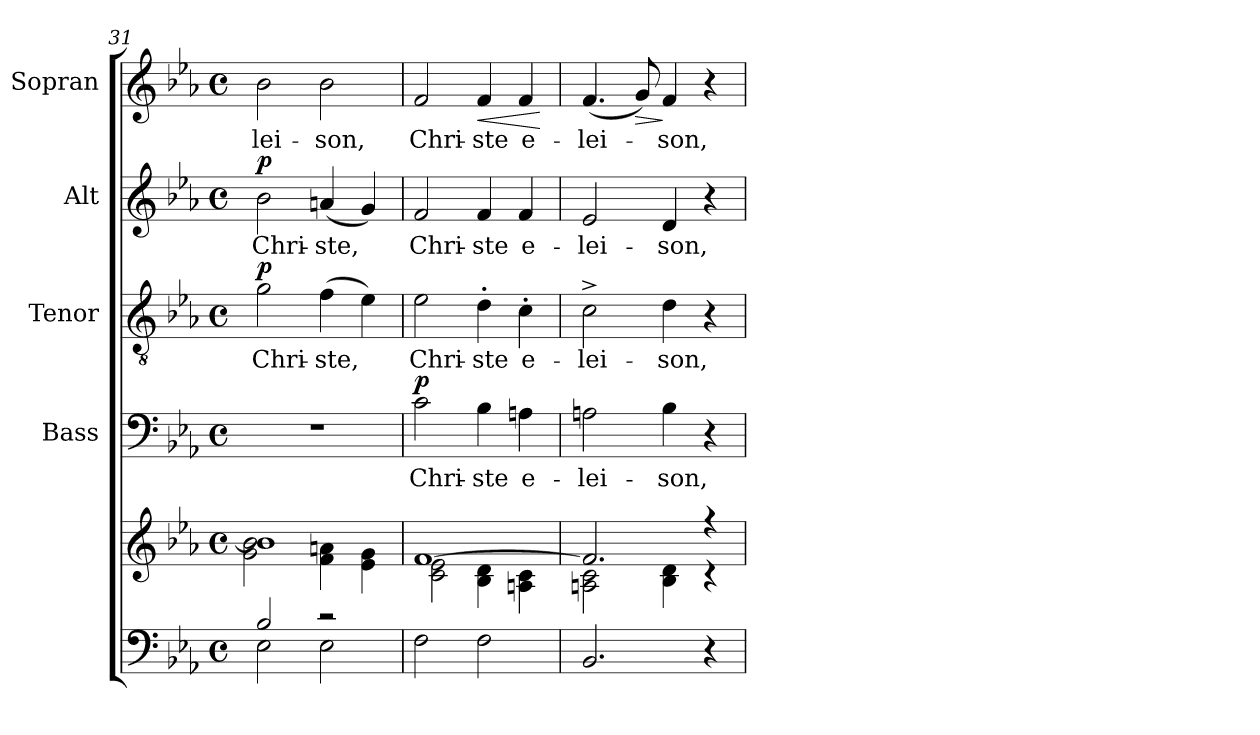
**kern	**kern	**kern	**text	**dynam	**kern	**text	**dynam	**kern	**text	**dynam	**kern	**text	**dynam
*part5	*part5	*part4	*part4	*part4	*part3	*part3	*part3	*part2	*part2	*part2	*part1	*part1	*part1
*staff6	*staff5	*staff4	*staff4	*staff4	*staff3	*staff3	*staff3	*staff2	*staff2	*staff2	*staff1	*staff1	*staff1
*	*	*I"Bass	*	*	*I"Tenor	*	*	*I"Alt	*	*	*I"Sopran	*	*
*	*	*I'B.	*	*	*I'T.	*	*	*I'A.	*	*	*I'S.	*	*
!!LO:LB:g=z
*clefF4	*clefG2	*clefF4	*	*	*clefGv2	*	*	*clefG2	*	*	*clefG2	*	*
*k[b-e-a-]	*k[b-e-a-]	*k[b-e-a-]	*	*	*k[b-e-a-]	*	*	*k[b-e-a-]	*	*	*k[b-e-a-]	*	*
*E-:	*E-:	*E-:	*	*	*E-:	*	*	*E-:	*	*	*E-:	*	*
*M4/4	*M4/4	*M4/4	*	*	*M4/4	*	*	*M4/4	*	*	*M4/4	*	*
*met(c)	*met(c)	*met(c)	*	*	*met(c)	*	*	*met(c)	*	*	*met(c)	*	*
=31	=31	=31	=31	=31	=31	=31	=31	=31	=31	=31	=31	=31	=31
*^	*^	*	*	*	*	*	*	*	*	*	*	*	*
!	!	!	!	!	!	!	!	!LO:LY:b	!LO:DY:a	!	!LO:LY:b	!LO:DY:a	!	!LO:LY:b	!
2B-/	2E-\	1b-]	2g\ 2b-\	1r	.	.	2g\	Chri-	p	2b-\	Chri-	p	2b-\	-lei-	.
!	!	!	!	!	!	!	!	!LO:LY:b	!	!	!LO:LY:b	!	!	!LO:LY:b	!
2rc	2E-\	.	4f\ 4an\	.	.	.	(>4f\	-ste,	.	(<4an/	-ste,	.	2b-\	-son,	.
.	.	.	4e-\ 4g\	.	.	.	4e-\)	.	.	4g/)	.	.	.	.	.
*v	*v	*	*	*	*	*	*	*	*	*	*	*	*	*	*
=32	=32	=32	=32	=32	=32	=32	=32	=32	=32	=32	=32	=32	=32	=32
!	!	!	!	!LO:LY:b	!LO:DY:a	!	!LO:LY:b	!	!	!LO:LY:b	!	!	!LO:LY:b	!
2F\	[>1f	2c\ 2e-\	2c\	Chri-	p	2e-\	Chri-	.	2f/	Chri-	.	2f/	Chri-	.
!	!	!	!	!LO:LY:b	!	!	!LO:LY:b	!	!	!LO:LY:b	!	!	!LO:LY:b	!LO:HP:b
2F\	.	4B-\ 4d\	4B-\	-ste	.	4d'>\	-ste	.	4f/	-ste	.	4f/	-ste	<
!	!	!	!	!LO:LY:b	!	!	!LO:LY:b	!	!	!LO:LY:b	!	!	!LO:LY:b	!
.	.	4An\ 4c\	4An\	e-	.	4c'>\	e-	.	4f/	e-	.	4f/	e-	.
*	*v	*v	*	*	*	*	*	*	*	*	*	*	*	*
.	.	.	.	.	.	.	.	.	.	.	.	.	[
=33	=33	=33	=33	=33	=33	=33	=33	=33	=33	=33	=33	=33	=33
*	*^	*	*	*	*	*	*	*	*	*	*	*	*
!	!	!	!	!LO:LY:b	!	!	!LO:LY:b	!	!	!LO:LY:b	!	!	!LO:LY:b	!
2.BB-/	2.f/]	2An\ 2c\	2An\	-lei-	.	2c^>\	-lei-	.	2e-/	-lei-	.	(<4.f/	-lei-	.
!	!	!	!	!	!	!	!	!	!	!	!	!	!	!LO:HP:b
.	.	.	.	.	.	.	.	.	.	.	.	8g/)	.	>
!	!	!	!	!LO:LY:b	!	!	!LO:LY:b	!	!	!LO:LY:b	!	!	!LO:LY:b	!
.	.	4B-\ 4d\	4B-\	-son,	.	4d\	-son,	.	4d/	-son,	.	4f/	-son,	]
4r	4r	4r	4r	.	.	4r	.	.	4r	.	.	4r	.	.
*	*v	*v	*	*	*	*	*	*	*	*	*	*	*	*
=	=	=	=	=	=	=	=	=	=	=	=	=	=
*-	*-	*-	*-	*-	*-	*-	*-	*-	*-	*-	*-	*-	*-
